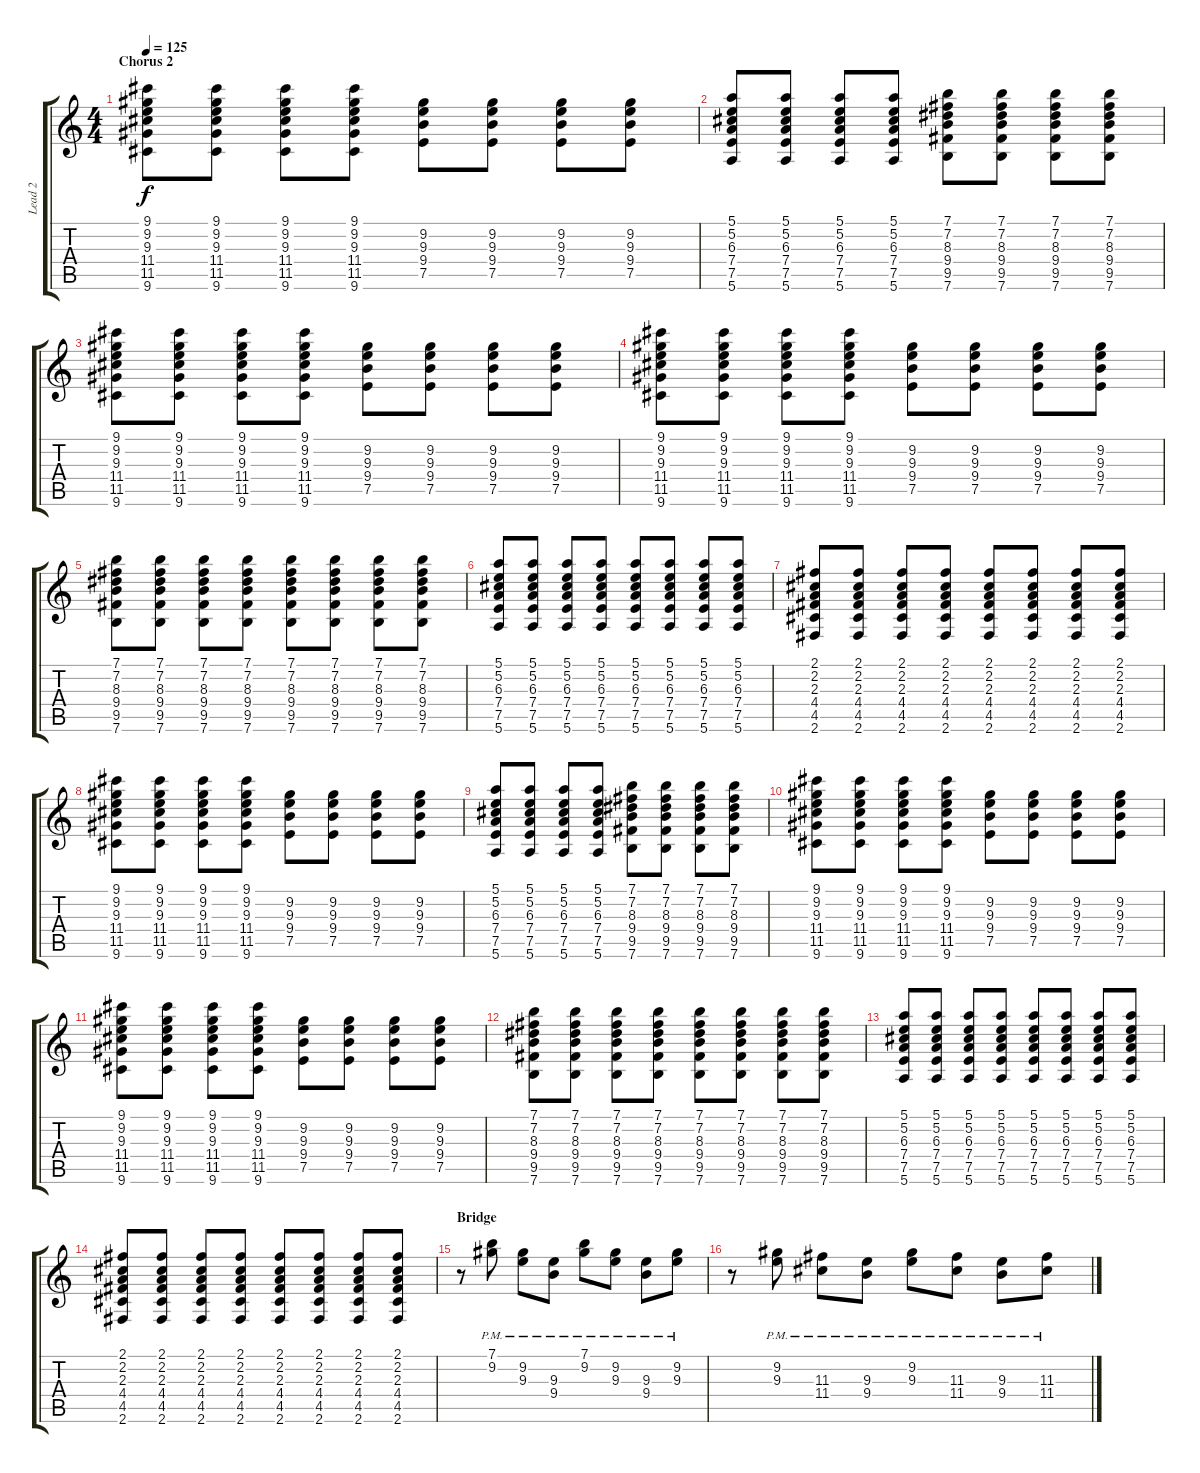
\track ("Lead 2" "Lead 2") {instrument electricguitarclean}
\staff {score tabs}
\tuning (E4 B3 G3 D3 A2 E2) {hide}
\ts (4 4)
\section ("" "Chorus 2")
\tempo 125
\clef g2
\ks c
(9.1 9.2 9.3 11.4 11.5 9.6).8{dy f} (9.1 9.2 9.3 11.4 11.5 9.6).8 (9.1 9.2 9.3 11.4 11.5 9.6).8 (9.1 9.2 9.3 11.4 11.5 9.6).8 (9.2 9.3 9.4 7.5).8 (9.2 9.3 9.4 7.5).8 (9.2 9.3 9.4 7.5).8 (9.2 9.3 9.4 7.5).8 |
(5.1 5.2 6.3 7.4 7.5 5.6).8 (5.1 5.2 6.3 7.4 7.5 5.6).8 (5.1 5.2 6.3 7.4 7.5 5.6).8 (5.1 5.2 6.3 7.4 7.5 5.6).8 (7.1 7.2 8.3 9.4 9.5 7.6).8 (7.1 7.2 8.3 9.4 9.5 7.6).8 (7.1 7.2 8.3 9.4 9.5 7.6).8 (7.1 7.2 8.3 9.4 9.5 7.6).8 |
(9.1 9.2 9.3 11.4 11.5 9.6).8 (9.1 9.2 9.3 11.4 11.5 9.6).8 (9.1 9.2 9.3 11.4 11.5 9.6).8 (9.1 9.2 9.3 11.4 11.5 9.6).8 (9.2 9.3 9.4 7.5).8 (9.2 9.3 9.4 7.5).8 (9.2 9.3 9.4 7.5).8 (9.2 9.3 9.4 7.5).8 |
(9.1 9.2 9.3 11.4 11.5 9.6).8 (9.1 9.2 9.3 11.4 11.5 9.6).8 (9.1 9.2 9.3 11.4 11.5 9.6).8 (9.1 9.2 9.3 11.4 11.5 9.6).8 (9.2 9.3 9.4 7.5).8 (9.2 9.3 9.4 7.5).8 (9.2 9.3 9.4 7.5).8 (9.2 9.3 9.4 7.5).8 |
(7.1 7.2 8.3 9.4 9.5 7.6).8 (7.1 7.2 8.3 9.4 9.5 7.6).8 (7.1 7.2 8.3 9.4 9.5 7.6).8 (7.1 7.2 8.3 9.4 9.5 7.6).8 (7.1 7.2 8.3 9.4 9.5 7.6).8 (7.1 7.2 8.3 9.4 9.5 7.6).8 (7.1 7.2 8.3 9.4 9.5 7.6).8 (7.1 7.2 8.3 9.4 9.5 7.6).8 |
(5.1 5.2 6.3 7.4 7.5 5.6).8 (5.1 5.2 6.3 7.4 7.5 5.6).8 (5.1 5.2 6.3 7.4 7.5 5.6).8 (5.1 5.2 6.3 7.4 7.5 5.6).8 (5.1 5.2 6.3 7.4 7.5 5.6).8 (5.1 5.2 6.3 7.4 7.5 5.6).8 (5.1 5.2 6.3 7.4 7.5 5.6).8 (5.1 5.2 6.3 7.4 7.5 5.6).8 |
(2.1 2.2 2.3 4.4 4.5 2.6).8 (2.1 2.2 2.3 4.4 4.5 2.6).8 (2.1 2.2 2.3 4.4 4.5 2.6).8 (2.1 2.2 2.3 4.4 4.5 2.6).8 (2.1 2.2 2.3 4.4 4.5 2.6).8 (2.1 2.2 2.3 4.4 4.5 2.6).8 (2.1 2.2 2.3 4.4 4.5 2.6).8 (2.1 2.2 2.3 4.4 4.5 2.6).8 |
(9.1 9.2 9.3 11.4 11.5 9.6).8 (9.1 9.2 9.3 11.4 11.5 9.6).8 (9.1 9.2 9.3 11.4 11.5 9.6).8 (9.1 9.2 9.3 11.4 11.5 9.6).8 (9.2 9.3 9.4 7.5).8 (9.2 9.3 9.4 7.5).8 (9.2 9.3 9.4 7.5).8 (9.2 9.3 9.4 7.5).8 |
(5.1 5.2 6.3 7.4 7.5 5.6).8 (5.1 5.2 6.3 7.4 7.5 5.6).8 (5.1 5.2 6.3 7.4 7.5 5.6).8 (5.1 5.2 6.3 7.4 7.5 5.6).8 (7.1 7.2 8.3 9.4 9.5 7.6).8 (7.1 7.2 8.3 9.4 9.5 7.6).8 (7.1 7.2 8.3 9.4 9.5 7.6).8 (7.1 7.2 8.3 9.4 9.5 7.6).8 |
(9.1 9.2 9.3 11.4 11.5 9.6).8 (9.1 9.2 9.3 11.4 11.5 9.6).8 (9.1 9.2 9.3 11.4 11.5 9.6).8 (9.1 9.2 9.3 11.4 11.5 9.6).8 (9.2 9.3 9.4 7.5).8 (9.2 9.3 9.4 7.5).8 (9.2 9.3 9.4 7.5).8 (9.2 9.3 9.4 7.5).8 |
(9.1 9.2 9.3 11.4 11.5 9.6).8 (9.1 9.2 9.3 11.4 11.5 9.6).8 (9.1 9.2 9.3 11.4 11.5 9.6).8 (9.1 9.2 9.3 11.4 11.5 9.6).8 (9.2 9.3 9.4 7.5).8 (9.2 9.3 9.4 7.5).8 (9.2 9.3 9.4 7.5).8 (9.2 9.3 9.4 7.5).8 |
(7.1 7.2 8.3 9.4 9.5 7.6).8 (7.1 7.2 8.3 9.4 9.5 7.6).8 (7.1 7.2 8.3 9.4 9.5 7.6).8 (7.1 7.2 8.3 9.4 9.5 7.6).8 (7.1 7.2 8.3 9.4 9.5 7.6).8 (7.1 7.2 8.3 9.4 9.5 7.6).8 (7.1 7.2 8.3 9.4 9.5 7.6).8 (7.1 7.2 8.3 9.4 9.5 7.6).8 |
(5.1 5.2 6.3 7.4 7.5 5.6).8 (5.1 5.2 6.3 7.4 7.5 5.6).8 (5.1 5.2 6.3 7.4 7.5 5.6).8 (5.1 5.2 6.3 7.4 7.5 5.6).8 (5.1 5.2 6.3 7.4 7.5 5.6).8 (5.1 5.2 6.3 7.4 7.5 5.6).8 (5.1 5.2 6.3 7.4 7.5 5.6).8 (5.1 5.2 6.3 7.4 7.5 5.6).8 |
(2.1 2.2 2.3 4.4 4.5 2.6).8 (2.1 2.2 2.3 4.4 4.5 2.6).8 (2.1 2.2 2.3 4.4 4.5 2.6).8 (2.1 2.2 2.3 4.4 4.5 2.6).8 (2.1 2.2 2.3 4.4 4.5 2.6).8 (2.1 2.2 2.3 4.4 4.5 2.6).8 (2.1 2.2 2.3 4.4 4.5 2.6).8 (2.1 2.2 2.3 4.4 4.5 2.6).8 |
\section ("" "Bridge")
r.8{volume 16} (7.1{pm} 9.2{pm}).8 (9.2{pm} 9.3{pm}).8 (9.3{pm} 9.4{pm}).8 (7.1{pm} 9.2{pm}).8 (9.2{pm} 9.3{pm}).8 (9.3{pm} 9.4{pm}).8 (9.2{pm} 9.3{pm}).8 |
r.8 (9.2{pm} 9.3{pm}).8 (11.3{pm} 11.4{pm}).8 (9.3{pm} 9.4{pm}).8 (9.2{pm} 9.3{pm}).8 (11.3{pm} 11.4{pm}).8 (9.3{pm} 9.4{pm}).8 (11.3{pm} 11.4{pm}).8
